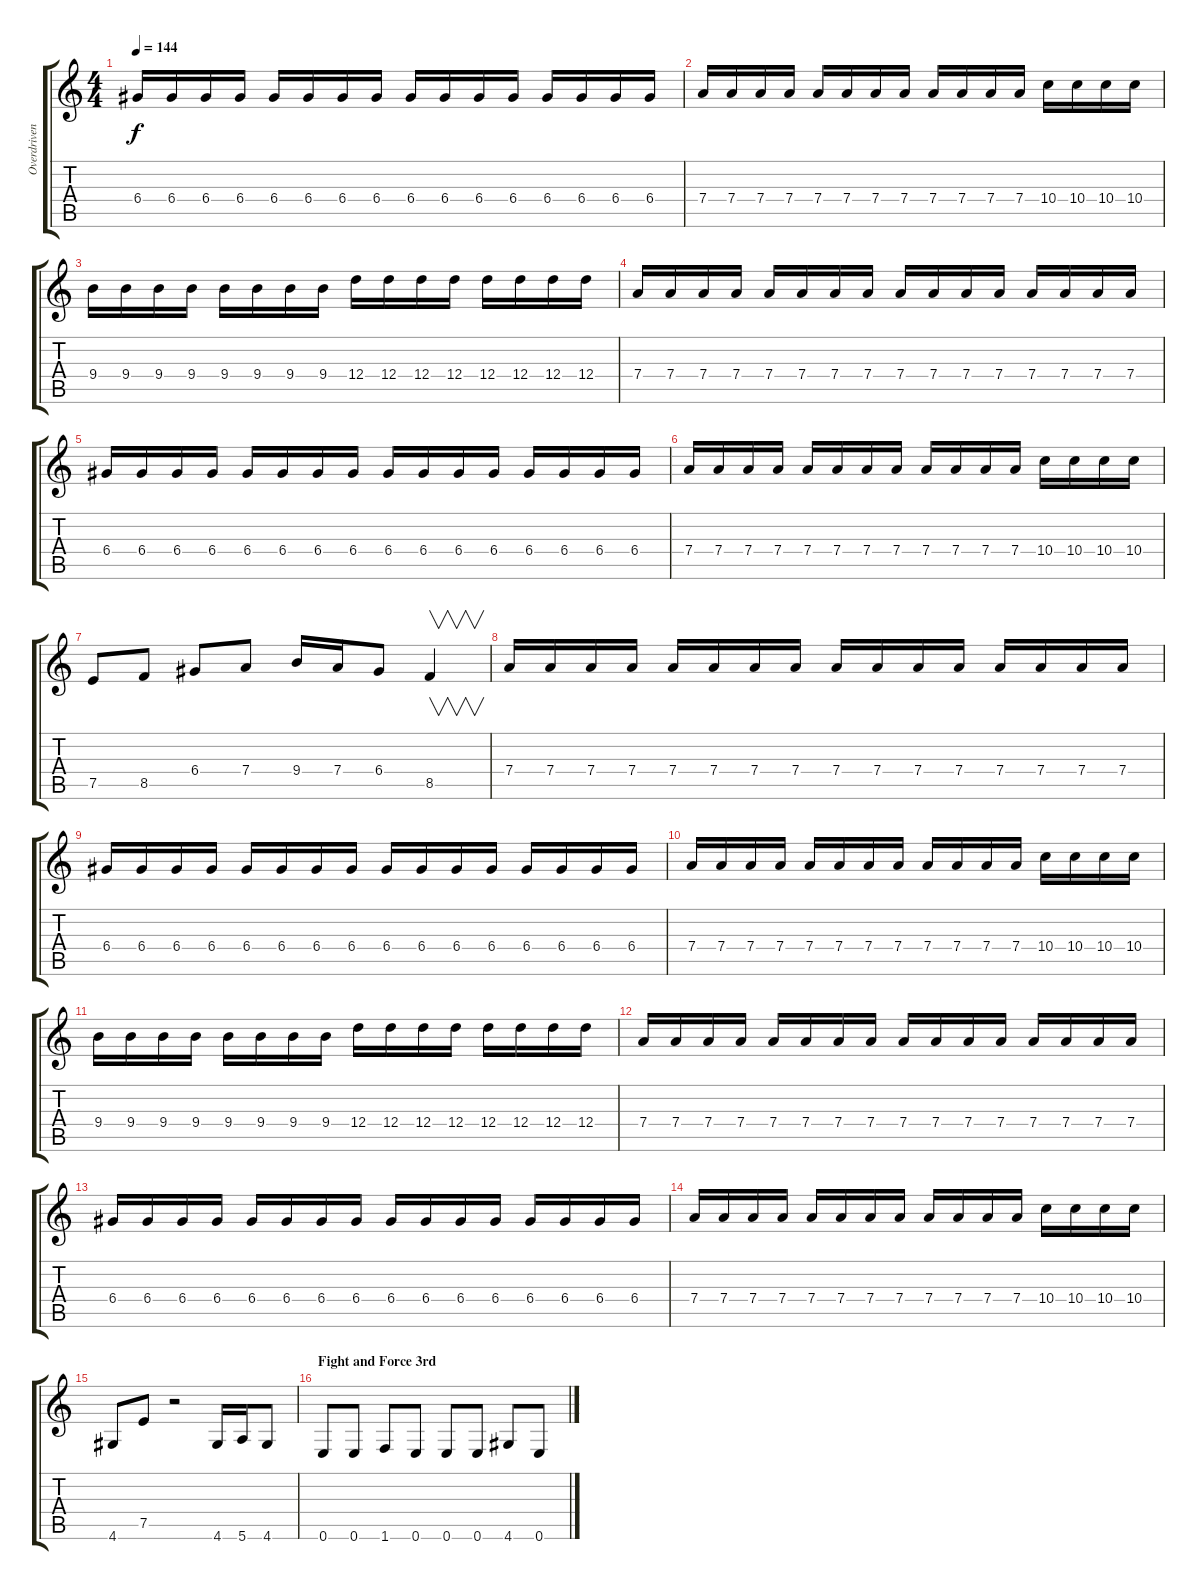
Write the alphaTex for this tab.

\track ("Overdriven Guitar" "Overdriven") {instrument overdrivenguitar}
\staff {score tabs}
\tuning (E4 B3 G3 D3 A2 E2) {hide}
\ts (4 4)
\tempo 144
\clef g2
\ks c
6.4.16{dy f} 6.4.16 6.4.16 6.4.16 6.4.16 6.4.16 6.4.16 6.4.16 6.4.16 6.4.16 6.4.16 6.4.16 6.4.16 6.4.16 6.4.16 6.4.16 |
7.4.16 7.4.16 7.4.16 7.4.16 7.4.16 7.4.16 7.4.16 7.4.16 7.4.16 7.4.16 7.4.16 7.4.16 10.4.16 10.4.16 10.4.16 10.4.16 |
9.4.16 9.4.16 9.4.16 9.4.16 9.4.16 9.4.16 9.4.16 9.4.16 12.4.16 12.4.16 12.4.16 12.4.16 12.4.16 12.4.16 12.4.16 12.4.16 |
7.4.16 7.4.16 7.4.16 7.4.16 7.4.16 7.4.16 7.4.16 7.4.16 7.4.16 7.4.16 7.4.16 7.4.16 7.4.16 7.4.16 7.4.16 7.4.16 |
6.4.16 6.4.16 6.4.16 6.4.16 6.4.16 6.4.16 6.4.16 6.4.16 6.4.16 6.4.16 6.4.16 6.4.16 6.4.16 6.4.16 6.4.16 6.4.16 |
7.4.16 7.4.16 7.4.16 7.4.16 7.4.16 7.4.16 7.4.16 7.4.16 7.4.16 7.4.16 7.4.16 7.4.16 10.4.16 10.4.16 10.4.16 10.4.16 |
7.5.8 8.5.8 6.4.8 7.4.8 9.4.16 7.4.16 6.4.8 8.5.4{v} |
7.4.16 7.4.16 7.4.16 7.4.16 7.4.16 7.4.16 7.4.16 7.4.16 7.4.16 7.4.16 7.4.16 7.4.16 7.4.16 7.4.16 7.4.16 7.4.16 |
6.4.16 6.4.16 6.4.16 6.4.16 6.4.16 6.4.16 6.4.16 6.4.16 6.4.16 6.4.16 6.4.16 6.4.16 6.4.16 6.4.16 6.4.16 6.4.16 |
7.4.16 7.4.16 7.4.16 7.4.16 7.4.16 7.4.16 7.4.16 7.4.16 7.4.16 7.4.16 7.4.16 7.4.16 10.4.16 10.4.16 10.4.16 10.4.16 |
9.4.16 9.4.16 9.4.16 9.4.16 9.4.16 9.4.16 9.4.16 9.4.16 12.4.16 12.4.16 12.4.16 12.4.16 12.4.16 12.4.16 12.4.16 12.4.16 |
7.4.16 7.4.16 7.4.16 7.4.16 7.4.16 7.4.16 7.4.16 7.4.16 7.4.16 7.4.16 7.4.16 7.4.16 7.4.16 7.4.16 7.4.16 7.4.16 |
6.4.16 6.4.16 6.4.16 6.4.16 6.4.16 6.4.16 6.4.16 6.4.16 6.4.16 6.4.16 6.4.16 6.4.16 6.4.16 6.4.16 6.4.16 6.4.16 |
7.4.16 7.4.16 7.4.16 7.4.16 7.4.16 7.4.16 7.4.16 7.4.16 7.4.16 7.4.16 7.4.16 7.4.16 10.4.16 10.4.16 10.4.16 10.4.16 |
4.6.8 7.5.8 r.2 4.6.16 5.6.16 4.6.8 |
\section ("" "Fight and Force 3rd")
0.6.8 0.6.8 1.6.8 0.6.8 0.6.8 0.6.8 4.6.8 0.6.8
